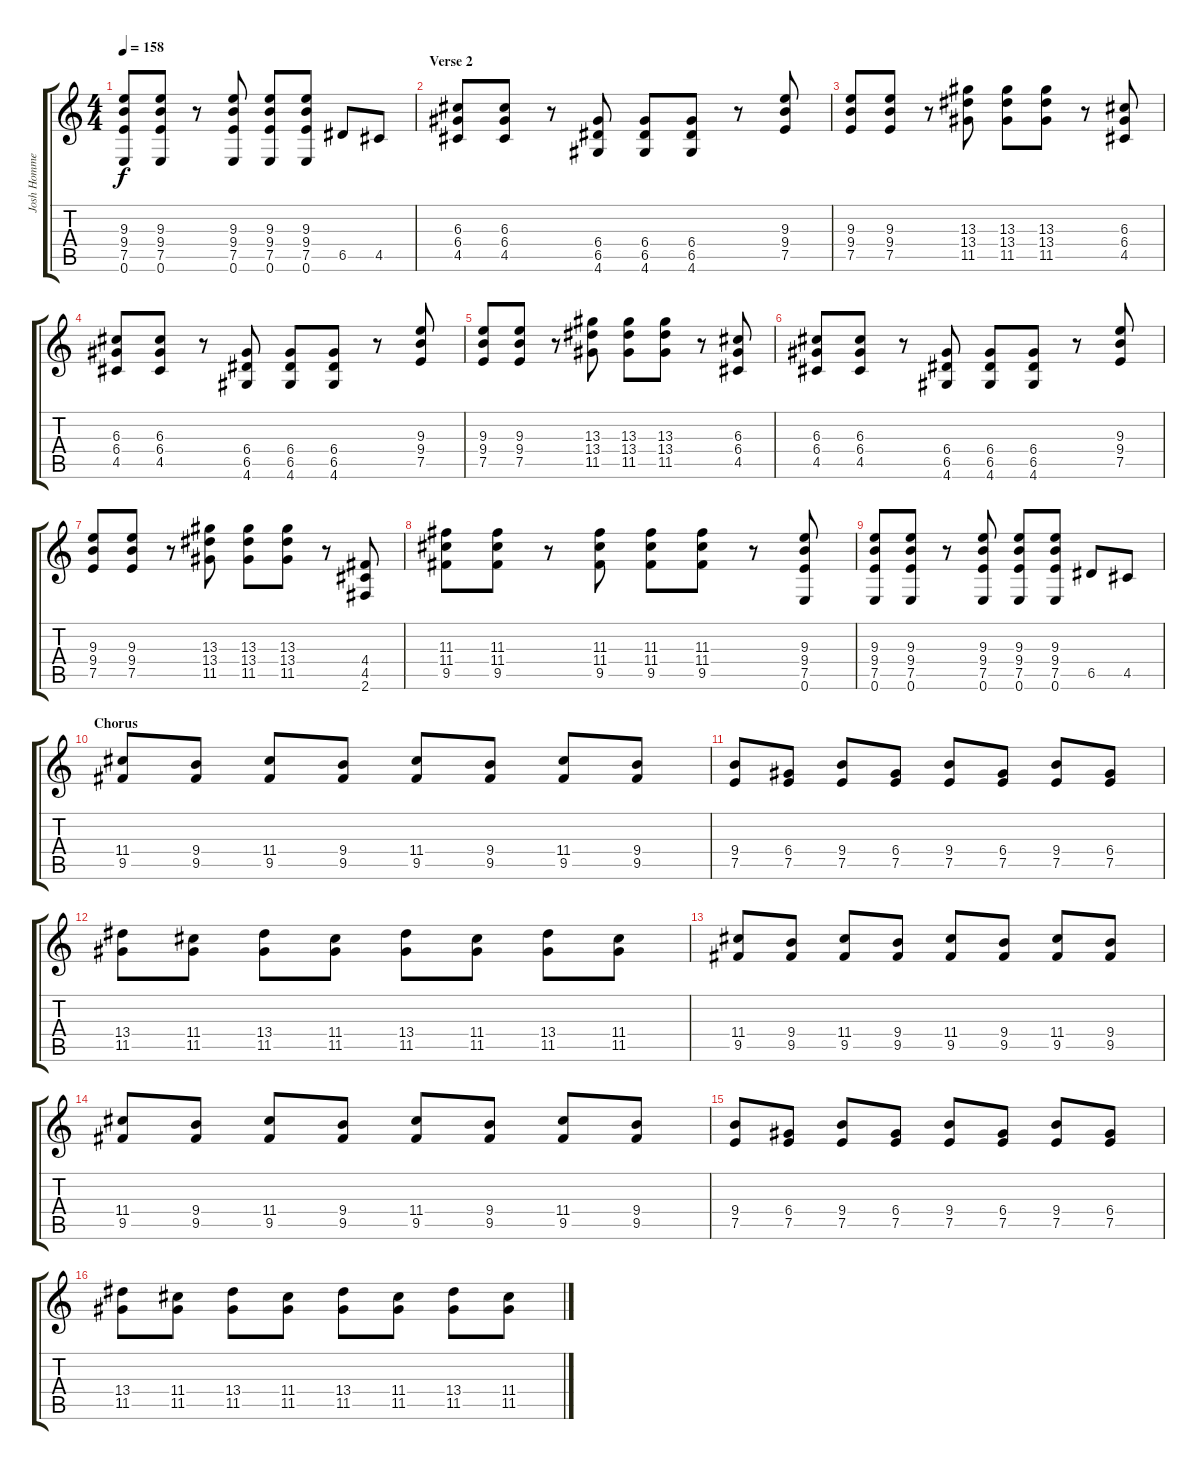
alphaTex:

\track ("Josh Homme (Lead Guitar)" "Josh Homme") {instrument distortionguitar}
\staff {score tabs}
\tuning (E4 B3 G3 D3 A2 E2) {hide}
\ts (4 4)
\tempo 158
\clef g2
\ks c
(9.3 9.4 7.5 0.6).8{dy f} (9.3 9.4 7.5 0.6).8 r.8 (9.3 9.4 7.5 0.6).8 (9.3 9.4 7.5 0.6).8 (9.3 9.4 7.5 0.6).8 6.5.8 4.5.8 |
\section ("" "Verse 2")
(6.3 6.4 4.5).8 (6.3 6.4 4.5).8 r.8 (6.4 6.5 4.6).8 (6.4 6.5 4.6).8 (6.4 6.5 4.6).8 r.8 (9.3 9.4 7.5).8 |
(9.3 9.4 7.5).8 (9.3 9.4 7.5).8 r.8 (13.3 13.4 11.5).8 (13.3 13.4 11.5).8 (13.3 13.4 11.5).8 r.8 (6.3 6.4 4.5).8 |
(6.3 6.4 4.5).8 (6.3 6.4 4.5).8 r.8 (6.4 6.5 4.6).8 (6.4 6.5 4.6).8 (6.4 6.5 4.6).8 r.8 (9.3 9.4 7.5).8 |
(9.3 9.4 7.5).8 (9.3 9.4 7.5).8 r.8 (13.3 13.4 11.5).8 (13.3 13.4 11.5).8 (13.3 13.4 11.5).8 r.8 (6.3 6.4 4.5).8 |
(6.3 6.4 4.5).8 (6.3 6.4 4.5).8 r.8 (6.4 6.5 4.6).8 (6.4 6.5 4.6).8 (6.4 6.5 4.6).8 r.8 (9.3 9.4 7.5).8 |
(9.3 9.4 7.5).8 (9.3 9.4 7.5).8 r.8 (13.3 13.4 11.5).8 (13.3 13.4 11.5).8 (13.3 13.4 11.5).8 r.8 (4.4 4.5 2.6).8 |
(11.3 11.4 9.5).8 (11.3 11.4 9.5).8 r.8 (11.3 11.4 9.5).8 (11.3 11.4 9.5).8 (11.3 11.4 9.5).8 r.8 (9.3 9.4 7.5 0.6).8 |
(9.3 9.4 7.5 0.6).8 (9.3 9.4 7.5 0.6).8 r.8 (9.3 9.4 7.5 0.6).8 (9.3 9.4 7.5 0.6).8 (9.3 9.4 7.5 0.6).8 6.5.8 4.5.8 |
\section ("" "Chorus")
(11.4 9.5).8 (9.4 9.5).8 (11.4 9.5).8 (9.4 9.5).8 (11.4 9.5).8 (9.4 9.5).8 (11.4 9.5).8 (9.4 9.5).8 |
(9.4 7.5).8 (6.4 7.5).8 (9.4 7.5).8 (6.4 7.5).8 (9.4 7.5).8 (6.4 7.5).8 (9.4 7.5).8 (6.4 7.5).8 |
(13.4 11.5).8 (11.4 11.5).8 (13.4 11.5).8 (11.4 11.5).8 (13.4 11.5).8 (11.4 11.5).8 (13.4 11.5).8 (11.4 11.5).8 |
(11.4 9.5).8 (9.4 9.5).8 (11.4 9.5).8 (9.4 9.5).8 (11.4 9.5).8 (9.4 9.5).8 (11.4 9.5).8 (9.4 9.5).8 |
(11.4 9.5).8 (9.4 9.5).8 (11.4 9.5).8 (9.4 9.5).8 (11.4 9.5).8 (9.4 9.5).8 (11.4 9.5).8 (9.4 9.5).8 |
(9.4 7.5).8 (6.4 7.5).8 (9.4 7.5).8 (6.4 7.5).8 (9.4 7.5).8 (6.4 7.5).8 (9.4 7.5).8 (6.4 7.5).8 |
(13.4 11.5).8 (11.4 11.5).8 (13.4 11.5).8 (11.4 11.5).8 (13.4 11.5).8 (11.4 11.5).8 (13.4 11.5).8 (11.4 11.5).8
